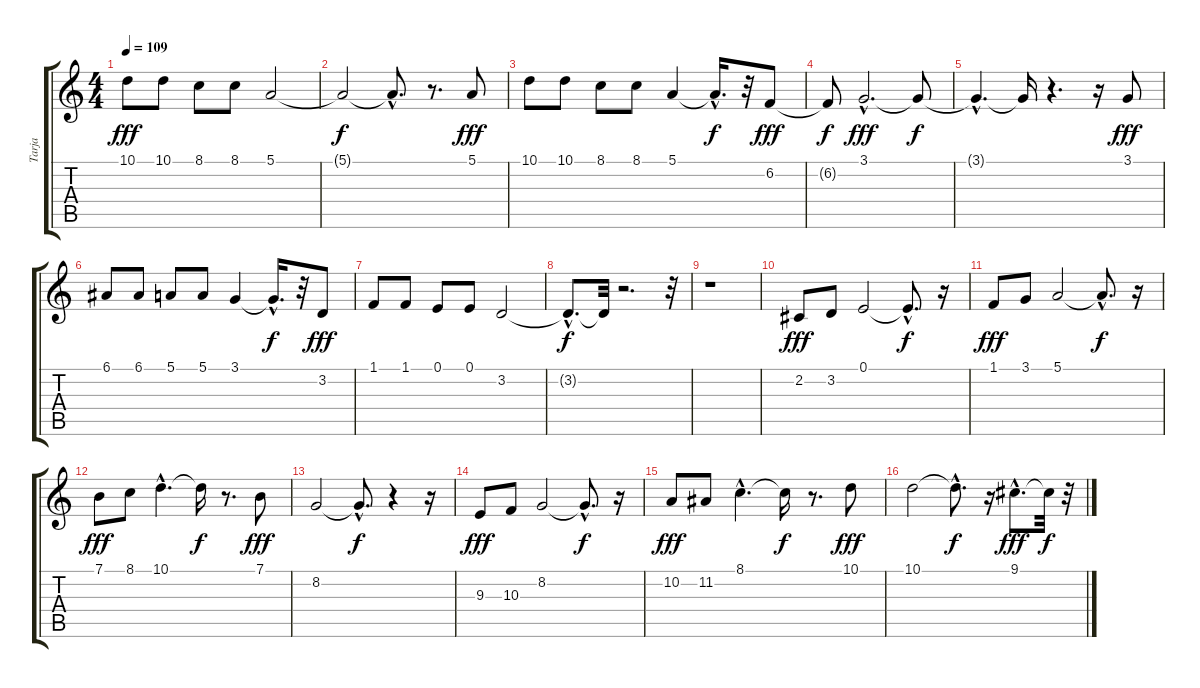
\track ("Tarja" "Tarja") {instrument choiraahs}
\staff {score tabs}
\tuning (E4 B3 G3 D3 A2 E2) {hide}
\ts (4 4)
\tempo 109
\clef g2
\ks c
10.1.8{dy fff} 10.1.8 8.1.8 8.1.8 5.1.2 |
5.1{t}.2{dy f} 5.1{hac t}.8{d} r.8{d} 5.1.8{dy fff} |
10.1.8 10.1.8 8.1.8 8.1.8 5.1.4 5.1{hac t}.16{d dy f} r.32 6.2.8{dy fff} |
6.2{t}.8{dy f} 3.1{hac}.2{d dy fff} 3.1{t}.8{dy f} |
3.1{hac t}.4{d} 3.1{t}.16 r.4{d} r.16 3.1.8{dy fff} |
6.1.8 6.1.8 5.1.8 5.1.8 3.1.4 3.1{hac t}.16{d dy f} r.32 3.2.8{dy fff} |
1.1.8 1.1.8 0.1.8 0.1.8 3.2.2 |
3.2{hac t}.8{d dy f} 3.2{t}.32 r.2{d} r.32 |
r.1 |
2.2.8{dy fff} 3.2.8 0.1.2 0.1{hac t}.8{d dy f} r.16 |
1.1.8{dy fff} 3.1.8 5.1.2 5.1{hac t}.8{d dy f} r.16 |
7.1.8{dy fff} 8.1.8 10.1{hac}.4{d} 10.1{t}.16{dy f} r.8{d} 7.1.8{dy fff} |
8.2.2 8.2{hac t}.8{d dy f} r.4 r.16 |
9.3.8{dy fff} 10.3.8 8.2.2 8.2{hac t}.8{d dy f} r.16 |
10.2.8{dy fff} 11.2.8 8.1{hac}.4{d} 8.1{t}.16{dy f} r.8{d} 10.1.8{dy fff} |
10.1.2 10.1{hac t}.8{d dy f} r.16 9.1{hac}.8{d dy fff} 9.1{t}.32{dy f} r.32
